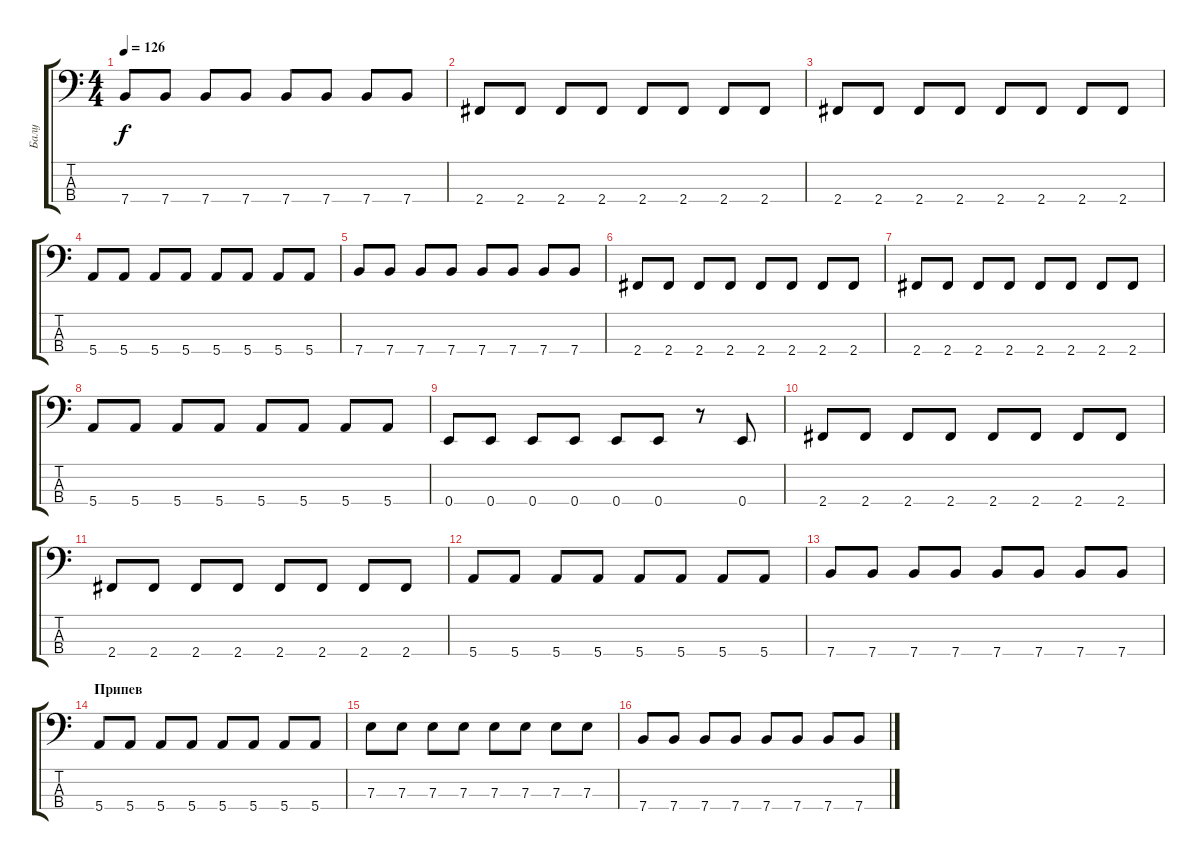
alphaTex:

\track ("Балу" "Балу") {instrument electricbassfinger}
\staff {score tabs}
\tuning (G2 D2 A1 E1) {hide}
\ts (4 4)
\tempo 126
\clef f4
\ks c
7.4.8{dy f} 7.4.8 7.4.8 7.4.8 7.4.8 7.4.8 7.4.8 7.4.8 |
2.4.8 2.4.8 2.4.8 2.4.8 2.4.8 2.4.8 2.4.8 2.4.8 |
2.4.8 2.4.8 2.4.8 2.4.8 2.4.8 2.4.8 2.4.8 2.4.8 |
5.4.8 5.4.8 5.4.8 5.4.8 5.4.8 5.4.8 5.4.8 5.4.8 |
7.4.8 7.4.8 7.4.8 7.4.8 7.4.8 7.4.8 7.4.8 7.4.8 |
2.4.8 2.4.8 2.4.8 2.4.8 2.4.8 2.4.8 2.4.8 2.4.8 |
2.4.8 2.4.8 2.4.8 2.4.8 2.4.8 2.4.8 2.4.8 2.4.8 |
5.4.8 5.4.8 5.4.8 5.4.8 5.4.8 5.4.8 5.4.8 5.4.8 |
0.4.8 0.4.8 0.4.8 0.4.8 0.4.8 0.4.8 r.8 0.4.8 |
2.4.8 2.4.8 2.4.8 2.4.8 2.4.8 2.4.8 2.4.8 2.4.8 |
2.4.8 2.4.8 2.4.8 2.4.8 2.4.8 2.4.8 2.4.8 2.4.8 |
5.4.8 5.4.8 5.4.8 5.4.8 5.4.8 5.4.8 5.4.8 5.4.8 |
7.4.8 7.4.8 7.4.8 7.4.8 7.4.8 7.4.8 7.4.8 7.4.8 |
\section ("" "Припев")
5.4.8 5.4.8 5.4.8 5.4.8 5.4.8 5.4.8 5.4.8 5.4.8 |
7.3.8 7.3.8 7.3.8 7.3.8 7.3.8 7.3.8 7.3.8 7.3.8 |
7.4.8 7.4.8 7.4.8 7.4.8 7.4.8 7.4.8 7.4.8 7.4.8
